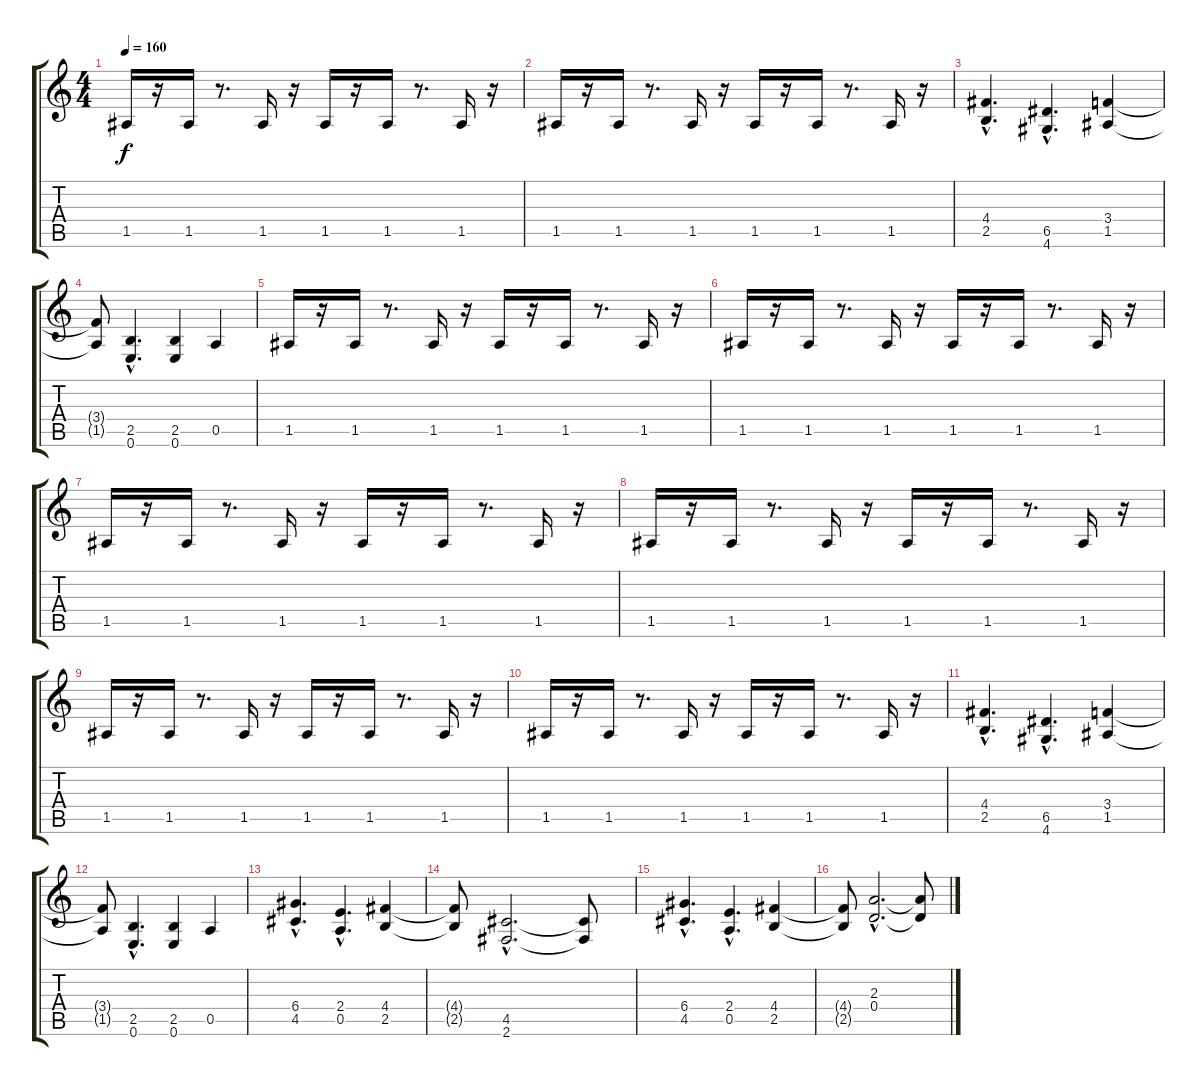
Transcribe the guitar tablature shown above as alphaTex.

\track "" {instrument overdrivenguitar}
\staff {score tabs}
\tuning (E4 B3 G3 D3 A2 E2) {hide}
\ts (4 4)
\tempo 160
\clef g2
\ks c
1.5.16{dy f} r.16 1.5.16 r.8{d} 1.5.16 r.16 1.5.16 r.16 1.5.16 r.8{d} 1.5.16 r.16 |
1.5.16 r.16 1.5.16 r.8{d} 1.5.16 r.16 1.5.16 r.16 1.5.16 r.8{d} 1.5.16 r.16 |
(4.4{hac} 2.5{hac}).4{d} (6.5{hac} 4.6{hac}).4{d} (3.4 1.5).4 |
(3.4{t} 1.5{t}).8 (2.5{hac} 0.6{hac}).4{d} (2.5 0.6).4 0.5.4 |
1.5.16 r.16 1.5.16 r.8{d} 1.5.16 r.16 1.5.16 r.16 1.5.16 r.8{d} 1.5.16 r.16 |
1.5.16 r.16 1.5.16 r.8{d} 1.5.16 r.16 1.5.16 r.16 1.5.16 r.8{d} 1.5.16 r.16 |
1.5.16 r.16 1.5.16 r.8{d} 1.5.16 r.16 1.5.16 r.16 1.5.16 r.8{d} 1.5.16 r.16 |
1.5.16 r.16 1.5.16 r.8{d} 1.5.16 r.16 1.5.16 r.16 1.5.16 r.8{d} 1.5.16 r.16 |
1.5.16 r.16 1.5.16 r.8{d} 1.5.16 r.16 1.5.16 r.16 1.5.16 r.8{d} 1.5.16 r.16 |
1.5.16 r.16 1.5.16 r.8{d} 1.5.16 r.16 1.5.16 r.16 1.5.16 r.8{d} 1.5.16 r.16 |
(4.4{hac} 2.5{hac}).4{d} (6.5{hac} 4.6{hac}).4{d} (3.4 1.5).4 |
(3.4{t} 1.5{t}).8 (2.5{hac} 0.6{hac}).4{d} (2.5 0.6).4 0.5.4 |
(6.4{hac} 4.5{hac}).4{d} (2.4{hac} 0.5{hac}).4{d} (4.4 2.5).4 |
(4.4{t} 2.5{t}).8 (4.5{hac} 2.6{hac}).2{d} (4.5{t} 2.6{t}).8 |
(6.4{hac} 4.5{hac}).4{d} (2.4{hac} 0.5{hac}).4{d} (4.4 2.5).4 |
(4.4{t} 2.5{t}).8 (2.3{hac} 0.4{hac}).2{d} (2.3{t} 0.4{t}).8
